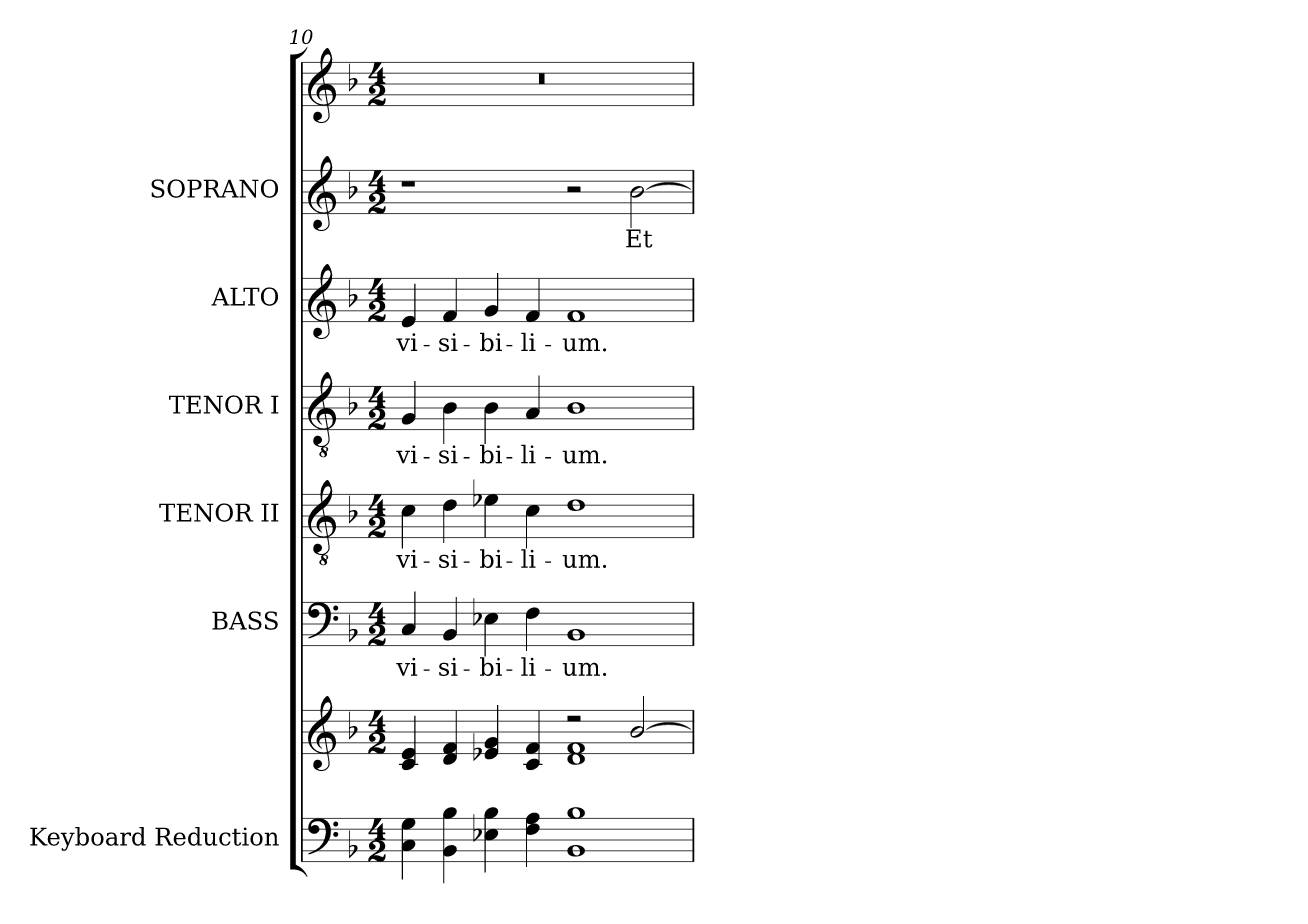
**kern	**kern	**kern	**text	**kern	**text	**kern	**text	**kern	**text	**kern	**text	**kern
*part7	*part7	*part6	*part6	*part5	*part5	*part4	*part4	*part3	*part3	*part2	*part2	*part1
*staff8	*staff7	*staff6	*staff6	*staff5	*staff5	*staff4	*staff4	*staff3	*staff3	*staff2	*staff2	*staff1
*I"Keyboard Reduction	*	*I"BASS	*	*I"TENOR II	*	*I"TENOR I	*	*I"ALTO	*	*I"SOPRANO	*	*
*I'Reduc.	*	*I'B.	*	*I'T. II	*	*I'T. I	*	*I'A.	*	*I'S.	*	*
*clefF4	*clefG2	*clefF4	*	*clefGv2	*	*clefGv2	*	*clefG2	*	*clefG2	*	*clefG2
*	*	*	*	*ITrd7c12	*	*ITrd7c12	*	*	*	*	*	*
*k[b-]	*k[b-]	*k[b-]	*	*k[b-]	*	*k[b-]	*	*k[b-]	*	*k[b-]	*	*k[b-]
*F:	*F:	*F:	*	*F:	*	*F:	*	*F:	*	*F:	*	*F:
*M4/2	*M4/2	*M4/2	*	*M4/2	*	*M4/2	*	*M4/2	*	*M4/2	*	*M4/2
=10	=10	=10	=10	=10	=10	=10	=10	=10	=10	=10	=10	=10
*	*^	*	*	*	*	*	*	*	*	*	*	*
!	!	!	!	!LO:LY:b:color=#000000	!	!	!	!	!	!	!	!	!
!	!	!	!	!	!	!LO:LY:b:color=#000000	!	!	!	!	!	!	!
!	!	!	!	!	!	!	!	!LO:LY:b:color=#000000	!	!	!	!	!
!	!	!	!	!	!	!	!	!	!	!LO:LY:b:color=#000000	!	!	!LO:N:vis=1
4Ci\ 4Gi	4ci/ 4ei	1ryy	4Ci/	-vi-	4Ci\	-vi-	4GGi/	vi-	4ei/	-vi-	1r	.	0r
!	!	!	!	!LO:LY:b:color=#000000	!	!	!	!	!	!	!	!	!
!	!	!	!	!	!	!LO:LY:b:color=#000000	!	!	!	!	!	!	!
!	!	!	!	!	!	!	!	!LO:LY:b:color=#000000	!	!	!	!	!
!	!	!	!	!	!	!	!	!	!	!LO:LY:b:color=#000000	!	!	!
4BB-i\ 4B-i	4di/ 4fi	.	4BB-i/	-si-	4Di\	-si-	4BB-i\	-si-	4fi/	-si-	.	.	.
!	!	!	!	!LO:LY:b:color=#000000	!	!	!	!	!	!	!	!	!
!	!	!	!	!	!	!LO:LY:b:color=#000000	!	!	!	!	!	!	!
!	!	!	!	!	!	!	!	!LO:LY:b:color=#000000	!	!	!	!	!
!	!	!	!	!	!	!	!	!	!	!LO:LY:b:color=#000000	!	!	!
4E-Xi\ 4B-i	4e-Xi/ 4gi	.	4E-Xi\	-bi-	4E-Xi\	-bi-	4BB-i\	-bi-	4gi/	-bi-	.	.	.
!	!	!	!	!LO:LY:b:color=#000000	!	!	!	!	!	!	!	!	!
!	!	!	!	!	!	!LO:LY:b:color=#000000	!	!	!	!	!	!	!
!	!	!	!	!	!	!	!	!LO:LY:b:color=#000000	!	!	!	!	!
!	!	!	!	!	!	!	!	!	!	!LO:LY:b:color=#000000	!	!	!
4Fi\ 4Ai	4ci/ 4fi	.	4Fi\	-li-	4Ci\	-li-	4AAi/	-li-	4fi/	-li-	.	.	.
!	!	!	!	!LO:LY:b:color=#000000	!	!	!	!	!	!	!	!	!
!	!	!	!	!	!	!LO:LY:b:color=#000000	!	!	!	!	!	!	!
!	!	!	!	!	!	!	!	!LO:LY:b:color=#000000	!	!	!	!	!
!	!	!	!	!	!	!	!	!	!	!LO:LY:b:color=#000000	!	!	!
1BB-i 1B-i	2r	1di 1fi	1BB-i	-um.	1Di	-um.	1BB-i	-um.	1fi	-um.	2r	.	.
!	!	!	!	!	!	!	!	!	!	!	!	!LO:LY:b:color=#000000	!
.	[2b-i/	.	.	.	.	.	.	.	.	.	[2b-i\	Et	.
*	*v	*v	*	*	*	*	*	*	*	*	*	*	*
=	=	=	=	=	=	=	=	=	=	=	=	=
*-	*-	*-	*-	*-	*-	*-	*-	*-	*-	*-	*-	*-
